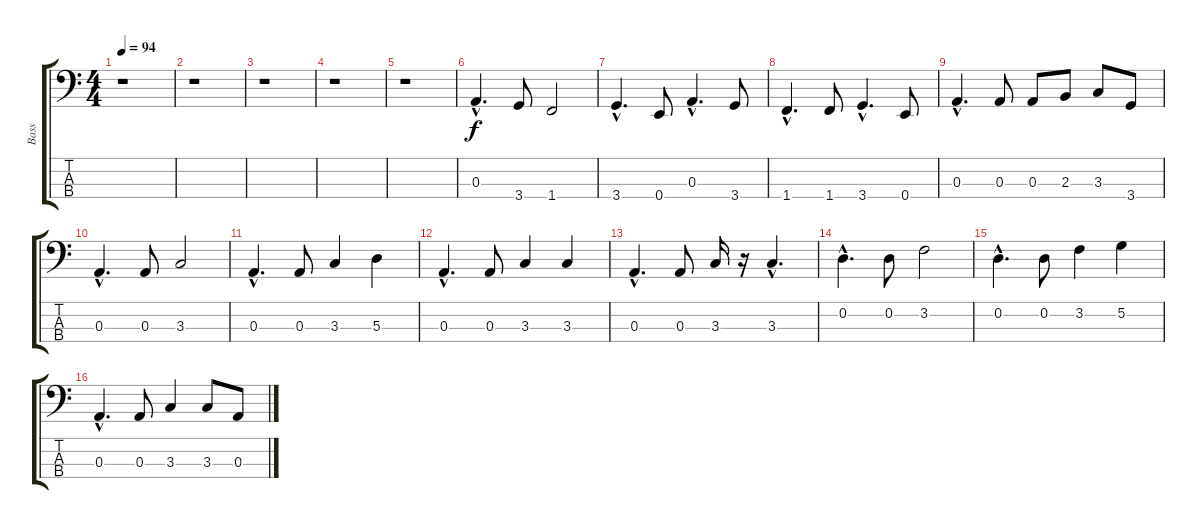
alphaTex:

\track ("Bass" "Bass") {instrument electricbassfinger}
\staff {score tabs}
\tuning (G2 D2 A1 E1) {hide}
\ts (4 4)
\tempo 94
\clef f4
\ks c
r.1{dy f instrument electricbassfinger} |
r.1 |
r.1 |
r.1 |
r.1 |
0.3{hac}.4{d} 3.4.8 1.4.2 |
3.4{hac}.4{d} 0.4.8 0.3{hac}.4{d} 3.4.8 |
1.4{hac}.4{d} 1.4.8 3.4{hac}.4{d} 0.4.8 |
0.3{hac}.4{d} 0.3.8 0.3.8 2.3.8 3.3.8 3.4.8 |
0.3{hac}.4{d} 0.3.8 3.3.2 |
0.3{hac}.4{d} 0.3.8 3.3.4 5.3.4 |
0.3{hac}.4{d} 0.3.8 3.3.4 3.3.4 |
0.3{hac}.4{d} 0.3.8 3.3.16 r.16 3.3{hac}.4{d} |
0.2{hac}.4{d} 0.2.8 3.2.2 |
0.2{hac}.4{d} 0.2.8 3.2.4 5.2.4 |
0.3{hac}.4{d} 0.3.8 3.3.4 3.3.8 0.3.8
